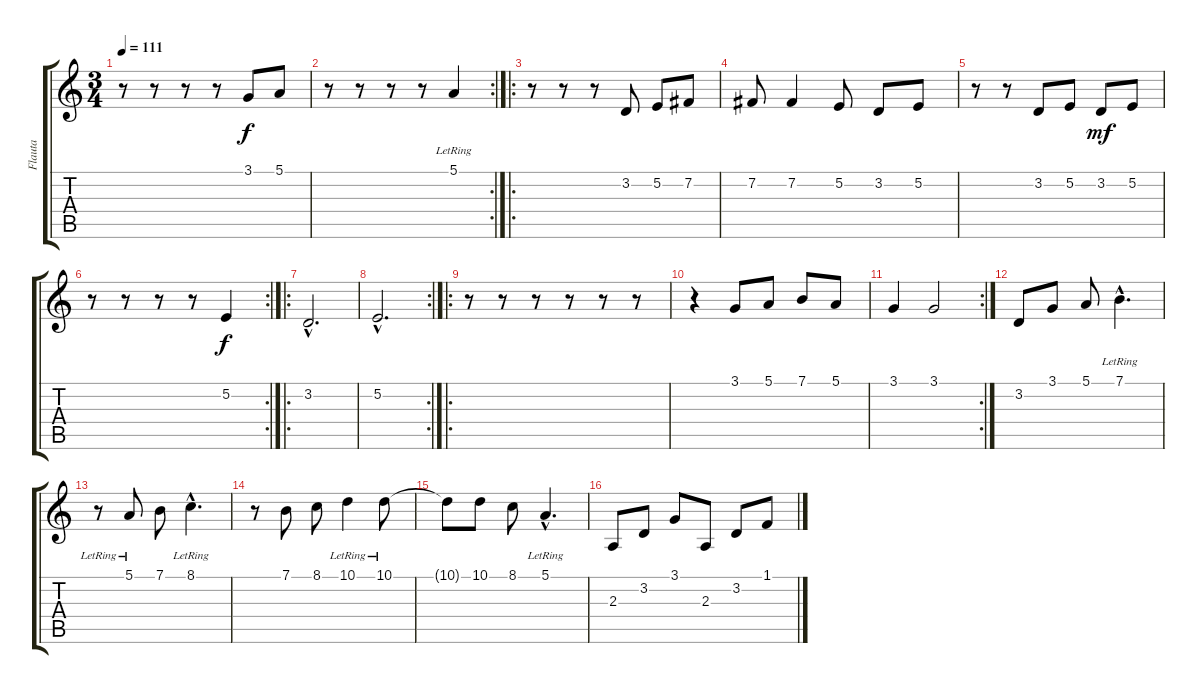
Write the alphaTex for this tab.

\track ("Flauta" "Flauta") {instrument flute}
\staff {score tabs}
\tuning (E4 B3 G3 D3 A2 E2) {hide}
\ts (3 4)
\tempo 111
\clef g2
\ks c
r.8{dy f} r.8 r.8 r.8 3.1.8 5.1.8 |
\rc 2
r.8 r.8 r.8 r.8 5.1{lr}.4 |
\ro
r.8 r.8 r.8 3.2.8 5.2.8 7.2.8 |
7.2.8 7.2.4 5.2.8 3.2.8 5.2.8 |
r.8 r.8 3.2.8 5.2.8 3.2.8{dy mf} 5.2.8 |
\rc 2
r.8 r.8 r.8 r.8 5.2.4{dy f} |
\ro
3.2{hac}.2{d} |
\rc 2
5.2{hac}.2{d} |
\ro
r.8 r.8 r.8 r.8 r.8 r.8 |
r.4 3.1.8 5.1.8 7.1.8 5.1.8 |
\rc 2
3.1.4 3.1.2 |
3.2.8 3.1.8 5.1.8 7.1{hac lr}.4{d} |
r.8 5.1{lr}.8 7.1.8 8.1{hac lr}.4{d} |
r.8 7.1.8 8.1.8 10.1{lr}.4 10.1{lr}.8 |
10.1{t}.8 10.1.8 8.1.8 5.1{hac lr}.4{d} |
2.3.8 3.2.8 3.1.8 2.3.8 3.2.8 1.1.8
